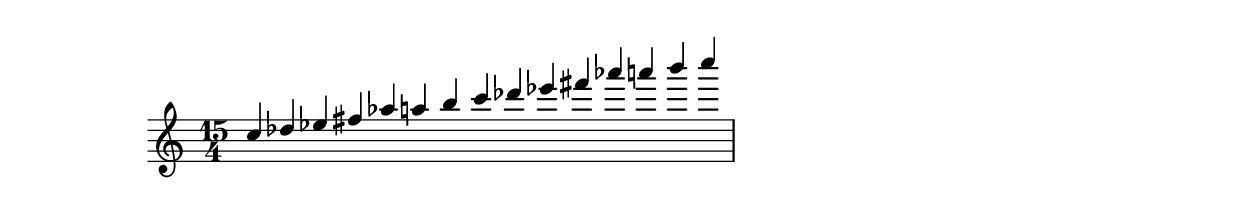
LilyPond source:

\version "2.18.2" \score { \new Staff << \new Voice { \set midiInstrument = #"piano" \voiceOne
 \key c \major \time 15/4
\override Voice.TextScript.font-size = #-4
 { c'' des'' ees'' fis'' aes'' a'' b'' c''' des''' ees''' fis''' aes''' a''' b''' c''''  } 
 } >> \layout { } \midi { \context { \Staff \remove "Staff_performer" }
\context { \Voice \consists "Staff_performer" } \tempo 2 = 60 } }
\paper{oddHeaderMarkup = ##f oddFooterMarkup = ##f}
